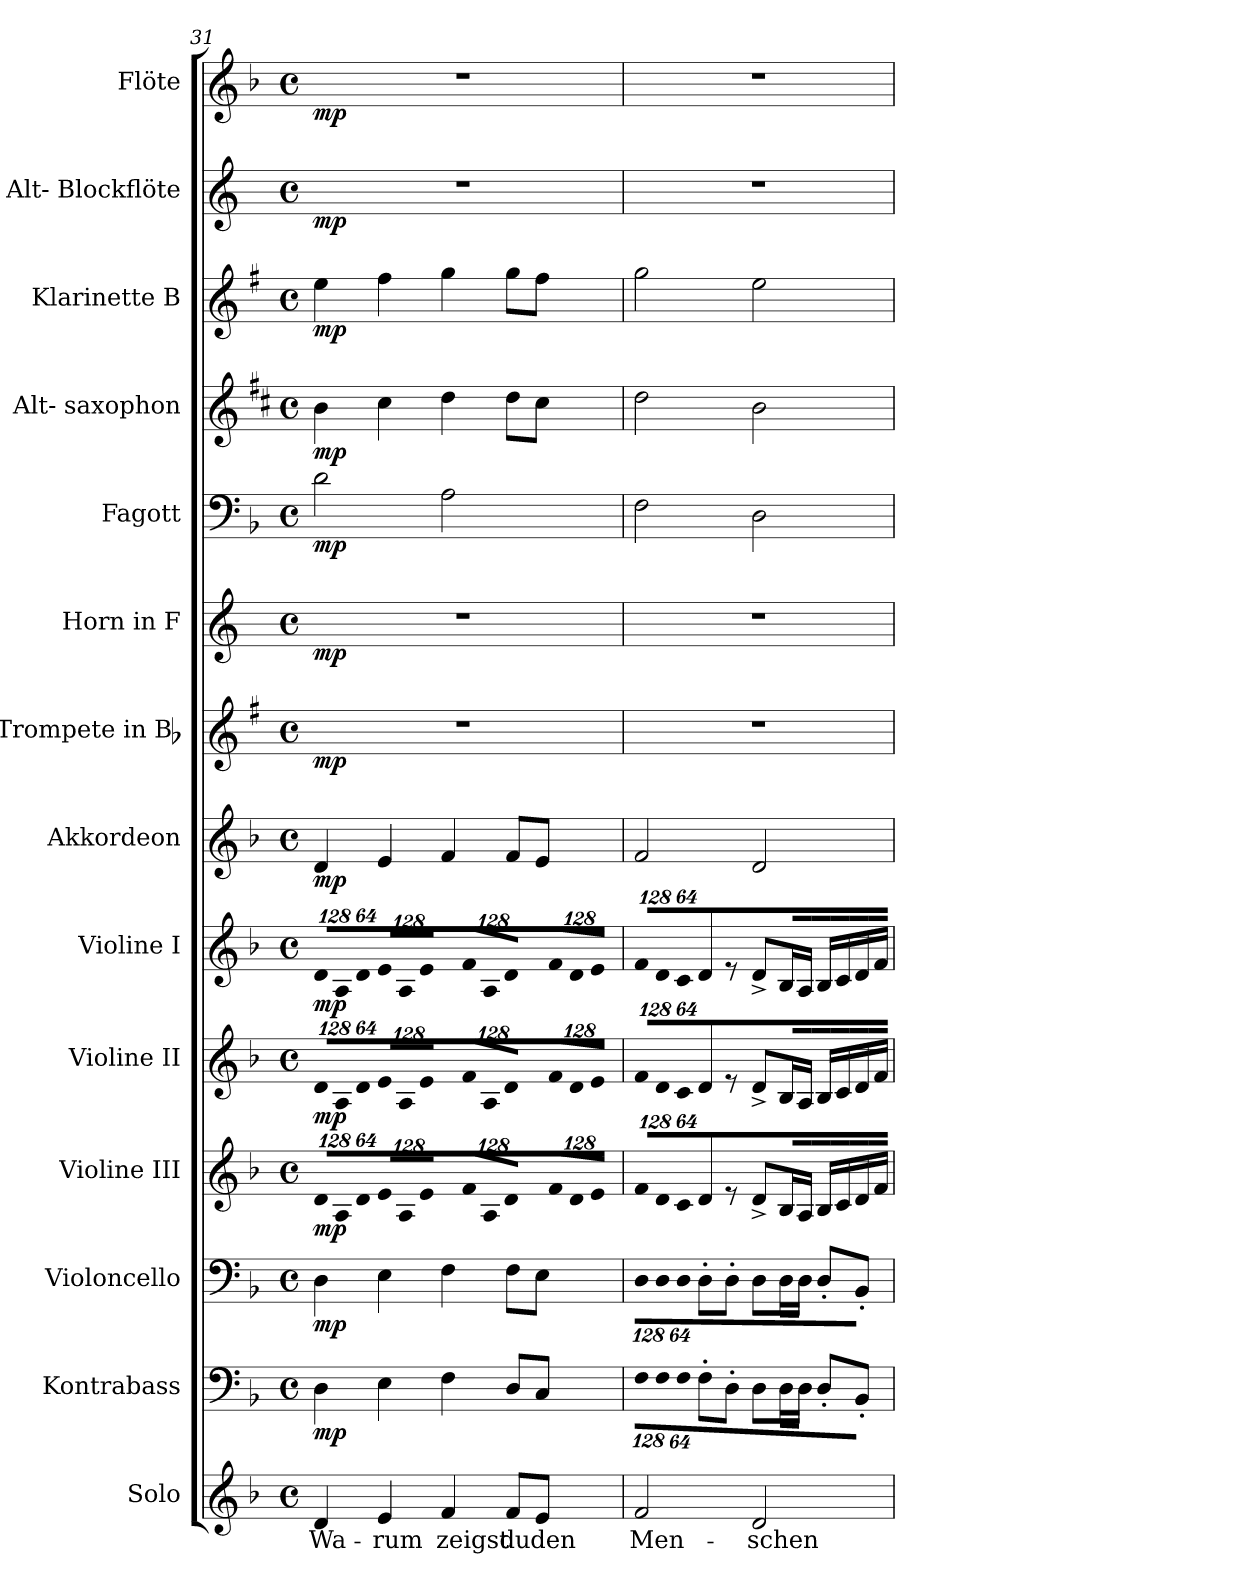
**kern	**text	**kern	**dynam	**kern	**dynam	**kern	**dynam	**kern	**dynam	**kern	**dynam	**kern	**dynam	**kern	**dynam	**kern	**dynam	**kern	**dynam	**kern	**dynam	**kern	**dynam	**kern	**dynam	**kern	**dynam
*part14	*part14	*part13	*part13	*part12	*part12	*part11	*part11	*part10	*part10	*part9	*part9	*part8	*part8	*part7	*part7	*part6	*part6	*part5	*part5	*part4	*part4	*part3	*part3	*part2	*part2	*part1	*part1
*staff14	*staff14	*staff13	*staff13	*staff12	*staff12	*staff11	*staff11	*staff10	*staff10	*staff9	*staff9	*staff8	*staff8	*staff7	*staff7	*staff6	*staff6	*staff5	*staff5	*staff4	*staff4	*staff3	*staff3	*staff2	*staff2	*staff1	*staff1
*I"Solo	*	*I"Kontrabass	*	*I"Violoncello	*	*I"Violine III	*	*I"Violine II	*	*I"Violine I	*	*I"Akkordeon	*	*I"Trompete in Bb	*	*I"Horn in F	*	*I"Fagott	*	*I"Alt- saxophon	*	*I"Klarinette B	*	*I"Alt- Blockflöte	*	*I"Flöte	*
*I'Solo	*	*I'Kb.	*	*I'Vc.	*	*I'Vln. III	*	*I'Vln. II	*	*I'Vln. I	*	*I'Akk.	*	*I'Tpt.	*	*I'Hn.	*	*I'Fgt.	*	*I'ASax.	*	*I'Kl.	*	*I'ABfl.	*	*I'Fl.	*
*clefG2	*	*clefF4	*	*clefF4	*	*clefG2	*	*clefG2	*	*clefG2	*	*clefG2	*	*clefG2	*	*clefG2	*	*clefF4	*	*clefG2	*	*clefG2	*	*clefG2	*	*clefG2	*
*	*	*ITrd7c12	*	*	*	*	*	*	*	*	*	*	*	*ITrd1c2	*	*ITrd4c7	*	*	*	*ITrd5c9	*	*ITrd1c2	*	*ITrd-3c-5	*	*	*
*k[b-]	*	*k[b-]	*	*k[b-]	*	*k[b-]	*	*k[b-]	*	*k[b-]	*	*k[b-]	*	*k[b-]	*	*k[b-]	*	*k[b-]	*	*k[b-]	*	*k[b-]	*	*k[b-]	*	*k[b-]	*
*d:	*	*d:	*	*d:	*	*d:	*	*d:	*	*d:	*	*d:	*	*d:	*	*d:	*	*d:	*	*d:	*	*d:	*	*d:	*	*d:	*
*M4/4	*	*M4/4	*	*M4/4	*	*M4/4	*	*M4/4	*	*M4/4	*	*M4/4	*	*M4/4	*	*M4/4	*	*M4/4	*	*M4/4	*	*M4/4	*	*M4/4	*	*M4/4	*
*met(c)	*	*met(c)	*	*met(c)	*	*met(c)	*	*met(c)	*	*met(c)	*	*met(c)	*	*met(c)	*	*met(c)	*	*met(c)	*	*met(c)	*	*met(c)	*	*met(c)	*	*met(c)	*
=31	=31	=31	=31	=31	=31	=31	=31	=31	=31	=31	=31	=31	=31	=31	=31	=31	=31	=31	=31	=31	=31	=31	=31	=31	=31	=31	=31
!	!LO:LY:b:color=#000000	!	!	!	!	!	!	!	!	!	!	!	!	!	!	!	!	!	!	!	!	!	!	!	!	!	!
*	*	*	*	*	*	*Xbrackettup	*	*	*	*	*	*	*	*	*	*	*	*	*	*	*	*	*	*	*	*	*
!	!	!	!	!	!	!LO:N:vis=8	!	!	!	!	!	!	!	!	!	!	!	!	!	!	!	!	!	!	!	!	!
*	*	*	*	*	*	*	*	*Xbrackettup	*	*	*	*	*	*	*	*	*	*	*	*	*	*	*	*	*	*	*
!	!	!	!	!	!	!	!	!LO:N:vis=8	!	!	!	!	!	!	!	!	!	!	!	!	!	!	!	!	!	!	!
*	*	*	*	*	*	*	*	*	*	*Xbrackettup	*	*	*	*	*	*	*	*	*	*	*	*	*	*	*	*	*
!	!	!	!	!	!	!	!	!	!	!LO:N:vis=8	!	!	!	!	!	!	!	!	!	!	!	!	!	!	!	!	!
4di/	Wa-	4DDi\	mp	4Di\	mp	1024%85di/L	mp	1024%85di/L	mp	1024%85di/L	mp	4di/	mp	1r	mp	1r	mp	2di\	mp	4di\	mp	4ddi\	mp	1r	mp	1r	mp
!	!	!	!	!	!	!LO:N:vis=8	!	!LO:N:vis=8	!	!LO:N:vis=8	!	!	!	!	!	!	!	!	!	!	!	!	!	!	!	!	!
.	.	.	.	.	.	1024%85Ai/	.	1024%85Ai/	.	1024%85Ai/	.	.	.	.	.	.	.	.	.	.	.	.	.	.	.	.	.
!	!	!	!	!	!	!LO:N:vis=8	!	!LO:N:vis=8	!	!LO:N:vis=8	!	!	!	!	!	!	!	!	!	!	!	!	!	!	!	!	!
.	.	.	.	.	.	512%43di/J	.	512%43di/J	.	512%43di/J	.	.	.	.	.	.	.	.	.	.	.	.	.	.	.	.	.
!	!LO:LY:b:color=#000000	!	!	!	!	!LO:N:vis=8	!	!LO:N:vis=8	!	!LO:N:vis=8	!	!	!	!	!	!	!	!	!	!	!	!	!	!	!	!	!
4ei/	-rum	4EEi\	.	4Ei\	.	1024%85ei/L	.	1024%85ei/L	.	1024%85ei/L	.	4ei/	.	.	.	.	.	.	.	4ei\	.	4eei\	.	.	.	.	.
!	!	!	!	!	!	!LO:N:vis=8	!	!LO:N:vis=8	!	!LO:N:vis=8	!	!	!	!	!	!	!	!	!	!	!	!	!	!	!	!	!
.	.	.	.	.	.	1024%85Ai/	.	1024%85Ai/	.	1024%85Ai/	.	.	.	.	.	.	.	.	.	.	.	.	.	.	.	.	.
!	!	!	!	!	!	!LO:N:vis=8	!	!LO:N:vis=8	!	!LO:N:vis=8	!	!	!	!	!	!	!	!	!	!	!	!	!	!	!	!	!
.	.	.	.	.	.	512%43ei/J	.	512%43ei/J	.	512%43ei/J	.	.	.	.	.	.	.	.	.	.	.	.	.	.	.	.	.
!	!LO:LY:b:color=#000000	!	!	!	!	!LO:N:vis=8	!	!LO:N:vis=8	!	!LO:N:vis=8	!	!	!	!	!	!	!	!	!	!	!	!	!	!	!	!	!
4fi/	zeigst	4FFi\	.	4Fi\	.	1024%85fi/L	.	1024%85fi/L	.	1024%85fi/L	.	4fi/	.	.	.	.	.	2Ai\	.	4fi\	.	4ffi\	.	.	.	.	.
!	!	!	!	!	!	!LO:N:vis=8	!	!LO:N:vis=8	!	!LO:N:vis=8	!	!	!	!	!	!	!	!	!	!	!	!	!	!	!	!	!
.	.	.	.	.	.	1024%85Ai/	.	1024%85Ai/	.	1024%85Ai/	.	.	.	.	.	.	.	.	.	.	.	.	.	.	.	.	.
!	!	!	!	!	!	!LO:N:vis=8	!	!LO:N:vis=8	!	!LO:N:vis=8	!	!	!	!	!	!	!	!	!	!	!	!	!	!	!	!	!
.	.	.	.	.	.	512%43di/J	.	512%43di/J	.	512%43di/J	.	.	.	.	.	.	.	.	.	.	.	.	.	.	.	.	.
!	!LO:LY:b:color=#000000	!	!	!	!	!LO:N:vis=8	!	!LO:N:vis=8	!	!LO:N:vis=8	!	!	!	!	!	!	!	!	!	!	!	!	!	!	!	!	!
8fi/L	du	8DDi/L	.	8Fi\L	.	1024%85fi/L	.	1024%85fi/L	.	1024%85fi/L	.	8fi/L	.	.	.	.	.	.	.	8fi\L	.	8ffi\L	.	.	.	.	.
!	!	!	!	!	!	!LO:N:vis=8	!	!LO:N:vis=8	!	!LO:N:vis=8	!	!	!	!	!	!	!	!	!	!	!	!	!	!	!	!	!
.	.	.	.	.	.	1024%85di/	.	1024%85di/	.	1024%85di/	.	.	.	.	.	.	.	.	.	.	.	.	.	.	.	.	.
!	!LO:LY:b:color=#000000	!	!	!	!	!	!	!	!	!	!	!	!	!	!	!	!	!	!	!	!	!	!	!	!	!	!
8ei/J	den	8CCi/J	.	8Ei\J	.	.	.	.	.	.	.	8ei/J	.	.	.	.	.	.	.	8ei\J	.	8eei\J	.	.	.	.	.
!	!	!	!	!	!	!LO:N:vis=8	!	!LO:N:vis=8	!	!LO:N:vis=8	!	!	!	!	!	!	!	!	!	!	!	!	!	!	!	!	!
.	.	.	.	.	.	512%43ei/J	.	512%43ei/J	.	512%43ei/J	.	.	.	.	.	.	.	.	.	.	.	.	.	.	.	.	.
=32	=32	=32	=32	=32	=32	=32	=32	=32	=32	=32	=32	=32	=32	=32	=32	=32	=32	=32	=32	=32	=32	=32	=32	=32	=32	=32	=32
!	!LO:LY:b:color=#000000	!	!	!	!	!	!	!	!	!	!	!	!	!	!	!	!	!	!	!	!	!	!	!	!	!	!
*	*	*Xbrackettup	*	*	*	*	*	*	*	*	*	*	*	*	*	*	*	*	*	*	*	*	*	*	*	*	*
!	!	!LO:N:vis=8	!	!	!	!	!	!	!	!	!	!	!	!	!	!	!	!	!	!	!	!	!	!	!	!	!
*	*	*	*	*Xbrackettup	*	*	*	*	*	*	*	*	*	*	*	*	*	*	*	*	*	*	*	*	*	*	*
!	!	!	!	!LO:N:vis=8	!	!LO:N:vis=8	!	!LO:N:vis=8	!	!LO:N:vis=8	!	!	!	!	!	!	!	!	!	!	!	!	!	!	!	!	!
2fi/	Men-	1024%85FFi\L	.	1024%85Di\L	.	1024%85fi/L	.	1024%85fi/L	.	1024%85fi/L	.	2fi/	.	1r	.	1r	.	2Fi\	.	2fi\	.	2ffi\	.	1r	.	1r	.
!	!	!LO:N:vis=8	!	!LO:N:vis=8	!	!LO:N:vis=8	!	!LO:N:vis=8	!	!LO:N:vis=8	!	!	!	!	!	!	!	!	!	!	!	!	!	!	!	!	!
.	.	1024%85FFi\	.	1024%85Di\	.	1024%85di/	.	1024%85di/	.	1024%85di/	.	.	.	.	.	.	.	.	.	.	.	.	.	.	.	.	.
!	!	!LO:N:vis=8	!	!LO:N:vis=8	!	!LO:N:vis=8	!	!LO:N:vis=8	!	!LO:N:vis=8	!	!	!	!	!	!	!	!	!	!	!	!	!	!	!	!	!
.	.	512%43FFi\J	.	512%43Di\J	.	512%43ci/J	.	512%43ci/J	.	512%43ci/J	.	.	.	.	.	.	.	.	.	.	.	.	.	.	.	.	.
.	.	8FF'i\L	.	8D'i\L	.	8di/	.	8di/	.	8di/	.	.	.	.	.	.	.	.	.	.	.	.	.	.	.	.	.
.	.	8DD'i\J	.	8D'i\J	.	8r	.	8r	.	8r	.	.	.	.	.	.	.	.	.	.	.	.	.	.	.	.	.
!	!LO:LY:b:color=#000000	!	!	!	!	!	!	!	!	!	!	!	!	!	!	!	!	!	!	!	!	!	!	!	!	!	!
2di/	-schen	8DDi\L	.	8Di\L	.	8d^i/L	.	8d^i/L	.	8d^i/L	.	2di/	.	.	.	.	.	2Di\	.	2di\	.	2ddi\	.	.	.	.	.
.	.	16DDi\L	.	16Di\L	.	16B-i/L	.	16B-i/L	.	16B-i/L	.	.	.	.	.	.	.	.	.	.	.	.	.	.	.	.	.
.	.	16DDi\JJ	.	16Di\JJ	.	16Ai/JJ	.	16Ai/JJ	.	16Ai/JJ	.	.	.	.	.	.	.	.	.	.	.	.	.	.	.	.	.
.	.	8DD'i/L	.	8D'i/L	.	16B-i/LL	.	16B-i/LL	.	16B-i/LL	.	.	.	.	.	.	.	.	.	.	.	.	.	.	.	.	.
.	.	.	.	.	.	16ci/	.	16ci/	.	16ci/	.	.	.	.	.	.	.	.	.	.	.	.	.	.	.	.	.
.	.	8BBB-'i/J	.	8BB-'i/J	.	16di/	.	16di/	.	16di/	.	.	.	.	.	.	.	.	.	.	.	.	.	.	.	.	.
.	.	.	.	.	.	16fi/JJ	.	16fi/JJ	.	16fi/JJ	.	.	.	.	.	.	.	.	.	.	.	.	.	.	.	.	.
=	=	=	=	=	=	=	=	=	=	=	=	=	=	=	=	=	=	=	=	=	=	=	=	=	=	=	=
*-	*-	*-	*-	*-	*-	*-	*-	*-	*-	*-	*-	*-	*-	*-	*-	*-	*-	*-	*-	*-	*-	*-	*-	*-	*-	*-	*-
